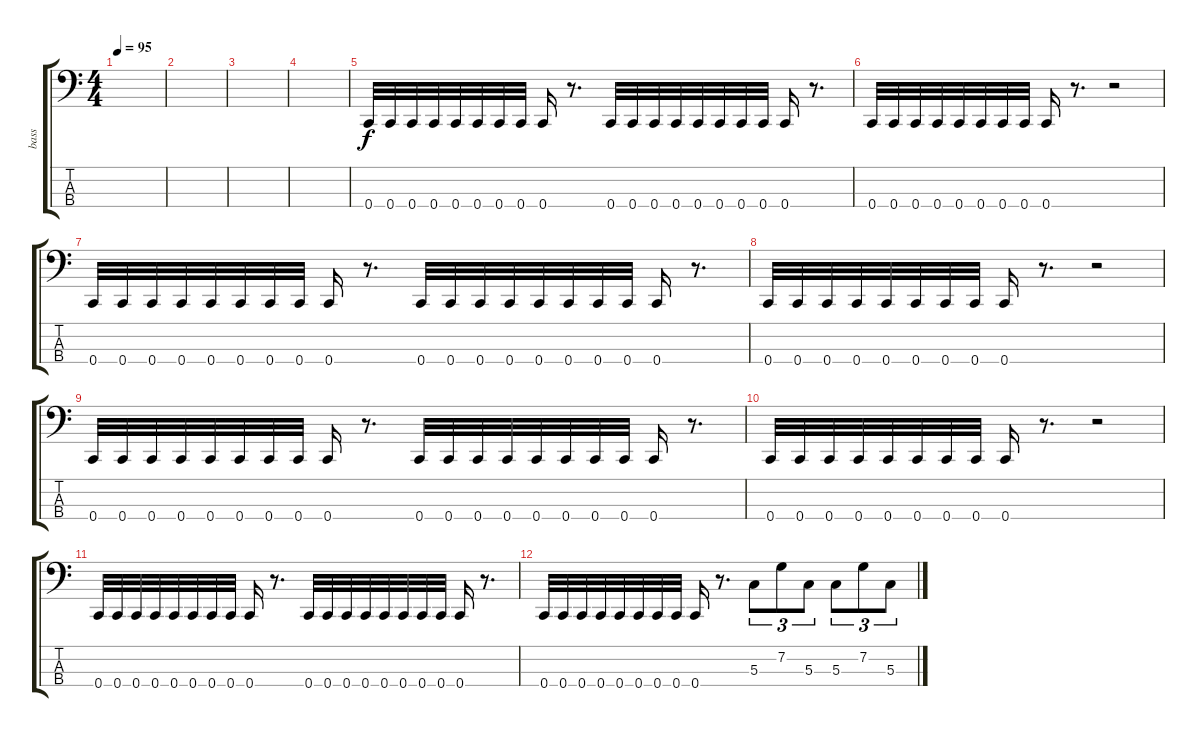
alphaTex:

\track ("bass" "bass") {instrument electricbasspick}
\staff {score tabs}
\tuning (F2 C2 G1 C1) {hide}
\ts (4 4)
\tempo 95
\clef f4
\ks c
|
|
|
|
0.4.32 0.4.32 0.4.32 0.4.32 0.4.32 0.4.32 0.4.32 0.4.32 0.4.16 r.8{d} 0.4.32 0.4.32 0.4.32 0.4.32 0.4.32 0.4.32 0.4.32 0.4.32 0.4.16 r.8{d} |
0.4.32 0.4.32 0.4.32 0.4.32 0.4.32 0.4.32 0.4.32 0.4.32 0.4.16 r.8{d} r.2 |
0.4.32 0.4.32 0.4.32 0.4.32 0.4.32 0.4.32 0.4.32 0.4.32 0.4.16 r.8{d} 0.4.32 0.4.32 0.4.32 0.4.32 0.4.32 0.4.32 0.4.32 0.4.32 0.4.16 r.8{d} |
0.4.32 0.4.32 0.4.32 0.4.32 0.4.32 0.4.32 0.4.32 0.4.32 0.4.16 r.8{d} r.2 |
0.4.32 0.4.32 0.4.32 0.4.32 0.4.32 0.4.32 0.4.32 0.4.32 0.4.16 r.8{d} 0.4.32 0.4.32 0.4.32 0.4.32 0.4.32 0.4.32 0.4.32 0.4.32 0.4.16 r.8{d} |
0.4.32 0.4.32 0.4.32 0.4.32 0.4.32 0.4.32 0.4.32 0.4.32 0.4.16 r.8{d} r.2 |
0.4.32 0.4.32 0.4.32 0.4.32 0.4.32 0.4.32 0.4.32 0.4.32 0.4.16 r.8{d} 0.4.32 0.4.32 0.4.32 0.4.32 0.4.32 0.4.32 0.4.32 0.4.32 0.4.16 r.8{d} |
0.4.32 0.4.32 0.4.32 0.4.32 0.4.32 0.4.32 0.4.32 0.4.32 0.4.16 r.8{d} 5.3.8{tu (3 2)} 7.2.8{tu (3 2)} 5.3.8{tu (3 2)} 5.3.8{tu (3 2)} 7.2.8{tu (3 2)} 5.3.8{tu (3 2)}
